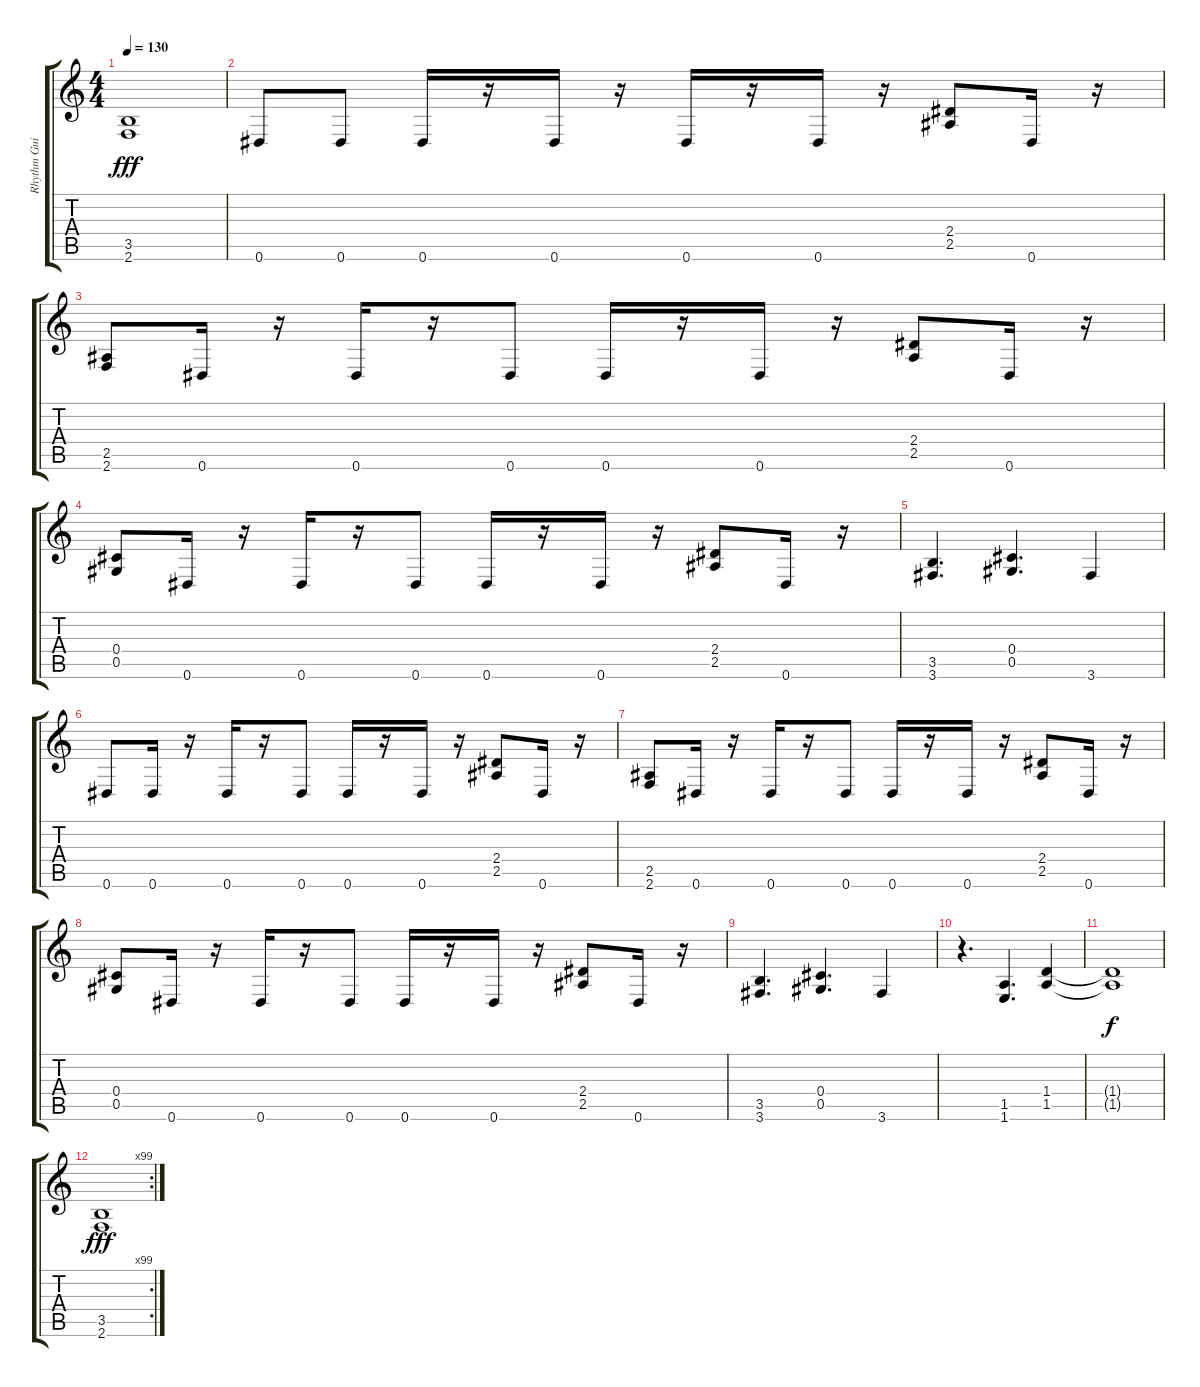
\track ("Rhythm Guitar II" "Rhythm Gui") {instrument distortionguitar}
\staff {score tabs}
\tuning (Eb4 Bb3 Gb3 Db3 Ab2 Eb2) {hide}
\ts (4 4)
\tempo 130
\clef g2
\ks c
(3.5 2.6).1{dy fff} |
0.6.8 0.6.8 0.6.16 r.16 0.6.16 r.16 0.6.16 r.16 0.6.16 r.16 (2.4 2.5).8 0.6.16 r.16 |
(2.5 2.6).8 0.6.16 r.16 0.6.16 r.16 0.6.8 0.6.16 r.16 0.6.16 r.16 (2.4 2.5).8 0.6.16 r.16 |
(0.4 0.5).8 0.6.16 r.16 0.6.16 r.16 0.6.8 0.6.16 r.16 0.6.16 r.16 (2.4 2.5).8 0.6.16 r.16 |
(3.5 3.6).4{d} (0.4 0.5).4{d} 3.6.4 |
0.6.8 0.6.16 r.16 0.6.16 r.16 0.6.8 0.6.16 r.16 0.6.16 r.16 (2.4 2.5).8 0.6.16 r.16 |
(2.5 2.6).8 0.6.16 r.16 0.6.16 r.16 0.6.8 0.6.16 r.16 0.6.16 r.16 (2.4 2.5).8 0.6.16 r.16 |
(0.4 0.5).8 0.6.16 r.16 0.6.16 r.16 0.6.8 0.6.16 r.16 0.6.16 r.16 (2.4 2.5).8 0.6.16 r.16 |
(3.5 3.6).4{d} (0.4 0.5).4{d} 3.6.4 |
r.4{d} (1.5 1.6).4{d} (1.4 1.5).4 |
(1.4{t} 1.5{t}).1{dy f} |
\rc 99
(3.5 2.6).1{dy fff}
